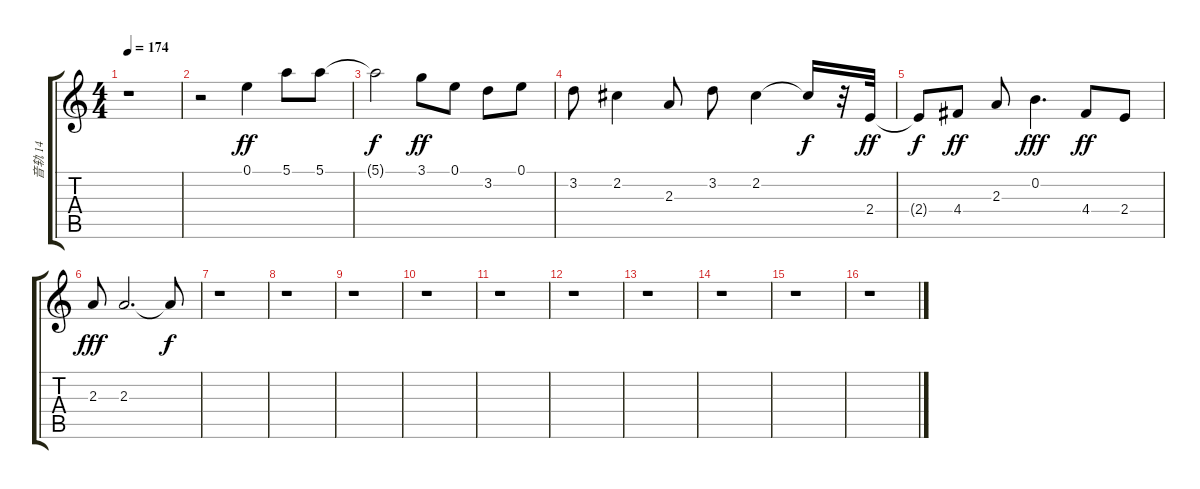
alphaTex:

\track ("音轨 14" "音轨 14") {instrument guitarharmonics}
\staff {score tabs}
\tuning (E4 B3 G3 D3 A2 E2) {hide}
\ts (4 4)
\tempo 174
\clef g2
\ks c
r.1{dy f} |
r.2 0.1.4{dy ff} 5.1.8 5.1.8 |
5.1{t}.2{dy f} 3.1.8{dy ff} 0.1.8 3.2.8 0.1.8 |
3.2.8 2.2.4 2.3.8 3.2.8 2.2.4 2.2{t}.16{dy f} r.32 2.4.32{dy ff} |
2.4{t}.8{dy f} 4.4.8{dy ff} 2.3.8 0.2.4{d dy fff} 4.4.8{dy ff} 2.4.8 |
2.3.8{dy fff} 2.3.2{d} 2.3{t}.8{dy f} |
r.1 |
r.1 |
r.1 |
r.1 |
r.1 |
r.1 |
r.1 |
r.1 |
r.1 |
r.1
